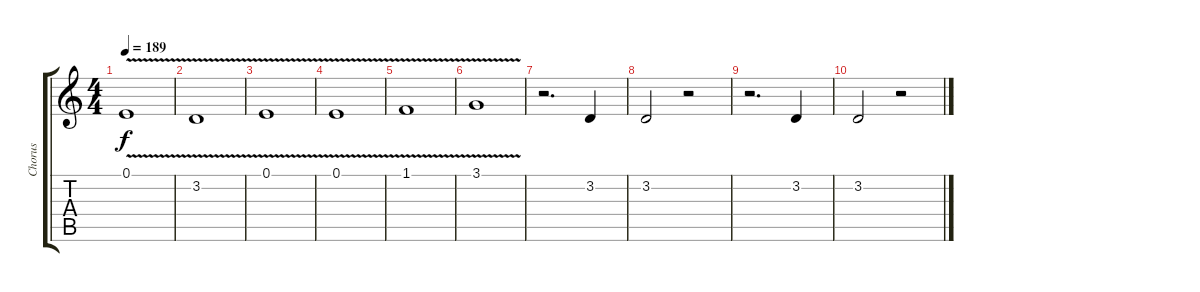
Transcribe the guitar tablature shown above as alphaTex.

\track ("Chorus" "Chorus") {instrument choiraahs}
\staff {score tabs}
\tuning (E4 B3 G3 D3 A2 E2) {hide}
\ts (4 4)
\tempo 189
\clef g2
\ks c
0.1{v}.1{dy f} |
3.2{v}.1 |
0.1{v}.1 |
0.1{v}.1 |
1.1{v}.1 |
3.1{v}.1 |
r.2{d} 3.2.4 |
3.2.2 r.2 |
r.2{d} 3.2.4 |
3.2.2 r.2
